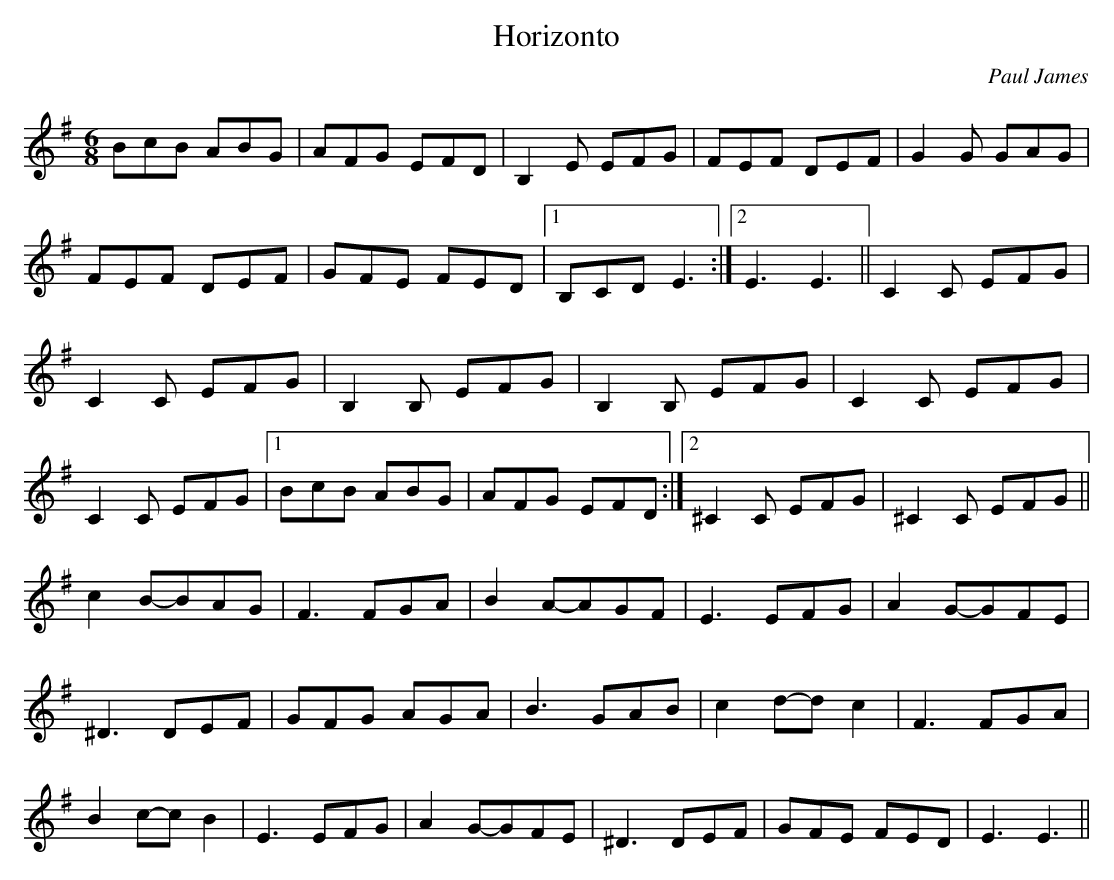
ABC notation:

X:1
T:Horizonto
M:6/8
L:1/8
C:Paul James
K:Em
BcB ABG | AFG EFD | B,2E EFG | FEF DEF | G2G GAG |
FEF DEF | GFE FED |1 B,CD E3 :|2 E3 E3 || C2C EFG |
C2C EFG | B,2B, EFG | B,2B, EFG | C2C EFG |
C2C EFG |1 BcB ABG | AFG EFD :|2 ^C2C EFG | ^C2C EFG ||
c2 B-BAG | F3 FGA | B2A-AGF | E3 EFG | A2G-GFE |
^D3 DEF | GFG AGA | B3 GAB | c2 d-dc2 | F3 FGA |
B2c-cB2 | E3 EFG | A2G-GFE | ^D3 DEF | GFE FED | E3 E3 ||
